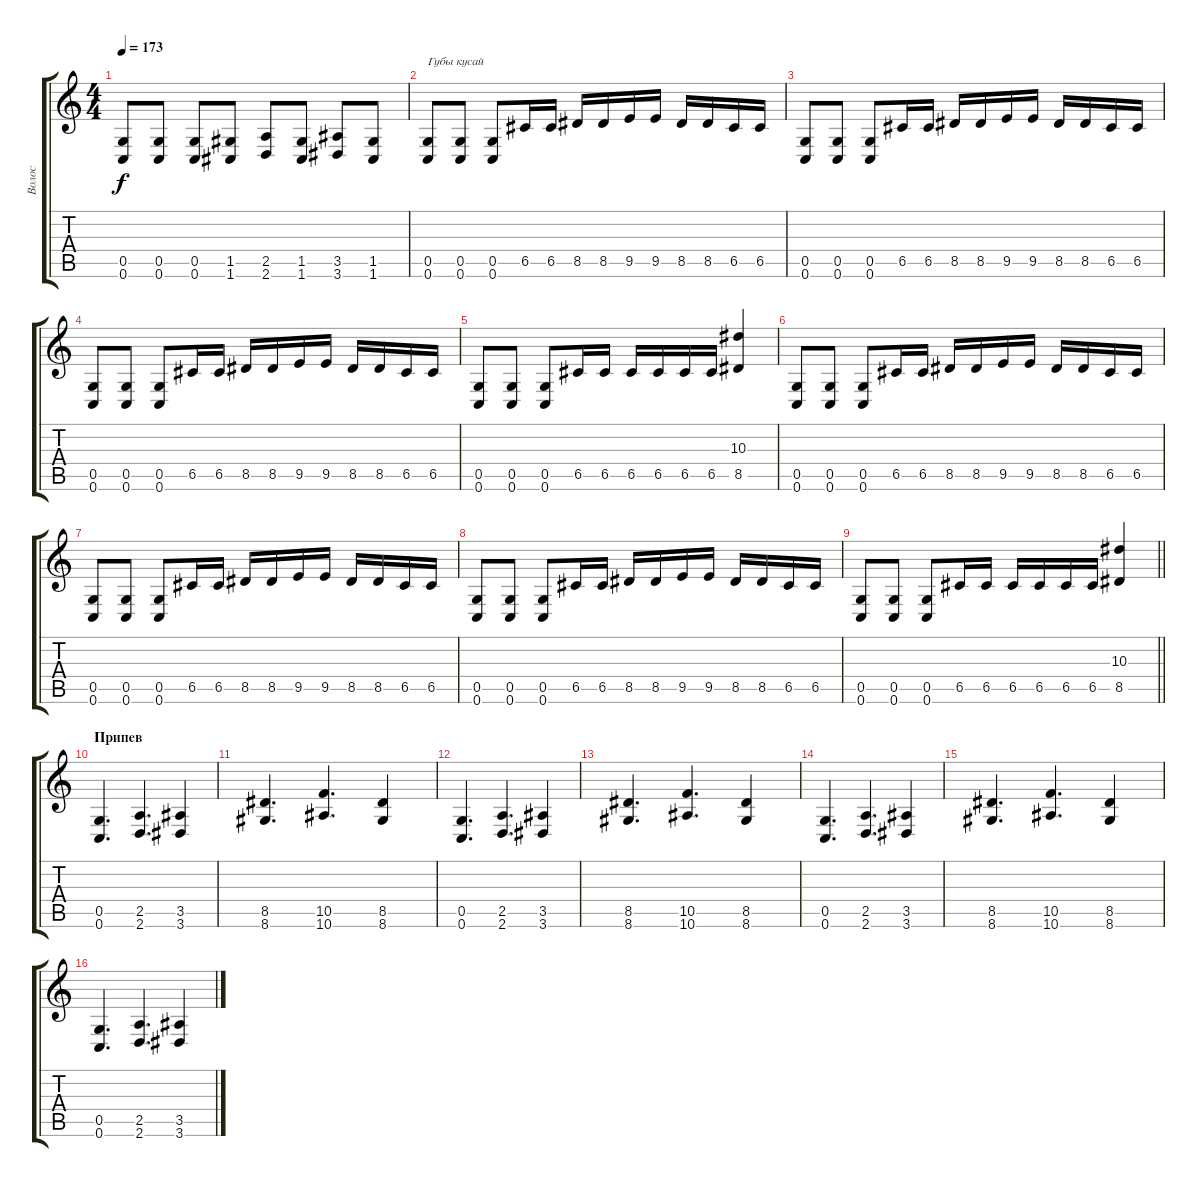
\track ("Волос" "Волос") {instrument distortionguitar}
\staff {score tabs}
\tuning (D4 A3 F3 C3 G2 C2) {hide}
\ts (4 4)
\tempo 173
\clef g2
\ks c
(0.5 0.6).8{dy f} (0.5 0.6).8 (0.5 0.6).8 (1.5 1.6).8 (2.5 2.6).8 (1.5 1.6).8 (3.5 3.6).8 (1.5 1.6).8 |
(0.5 0.6).8{txt "Губы кусай"} (0.5 0.6).8 (0.5 0.6).8 6.5.16 6.5.16 8.5.16 8.5.16 9.5.16 9.5.16 8.5.16 8.5.16 6.5.16 6.5.16 |
(0.5 0.6).8 (0.5 0.6).8 (0.5 0.6).8 6.5.16 6.5.16 8.5.16 8.5.16 9.5.16 9.5.16 8.5.16 8.5.16 6.5.16 6.5.16 |
(0.5 0.6).8 (0.5 0.6).8 (0.5 0.6).8 6.5.16 6.5.16 8.5.16 8.5.16 9.5.16 9.5.16 8.5.16 8.5.16 6.5.16 6.5.16 |
(0.5 0.6).8 (0.5 0.6).8 (0.5 0.6).8 6.5.16 6.5.16 6.5.16 6.5.16 6.5.16 6.5.16 (10.3 8.5).4 |
(0.5 0.6).8 (0.5 0.6).8 (0.5 0.6).8 6.5.16 6.5.16 8.5.16 8.5.16 9.5.16 9.5.16 8.5.16 8.5.16 6.5.16 6.5.16 |
(0.5 0.6).8 (0.5 0.6).8 (0.5 0.6).8 6.5.16 6.5.16 8.5.16 8.5.16 9.5.16 9.5.16 8.5.16 8.5.16 6.5.16 6.5.16 |
(0.5 0.6).8 (0.5 0.6).8 (0.5 0.6).8 6.5.16 6.5.16 8.5.16 8.5.16 9.5.16 9.5.16 8.5.16 8.5.16 6.5.16 6.5.16 |
\barLineRight lightlight
(0.5 0.6).8 (0.5 0.6).8 (0.5 0.6).8 6.5.16 6.5.16 6.5.16 6.5.16 6.5.16 6.5.16 (10.3 8.5).4 |
\section ("" "Припев")
(0.5 0.6).4{d} (2.5 2.6).4{d} (3.5 3.6).4 |
(8.5 8.6).4{d} (10.5 10.6).4{d} (8.5 8.6).4 |
(0.5 0.6).4{d} (2.5 2.6).4{d} (3.5 3.6).4 |
(8.5 8.6).4{d} (10.5 10.6).4{d} (8.5 8.6).4 |
(0.5 0.6).4{d} (2.5 2.6).4{d} (3.5 3.6).4 |
(8.5 8.6).4{d} (10.5 10.6).4{d} (8.5 8.6).4 |
(0.5 0.6).4{d} (2.5 2.6).4{d} (3.5 3.6).4
